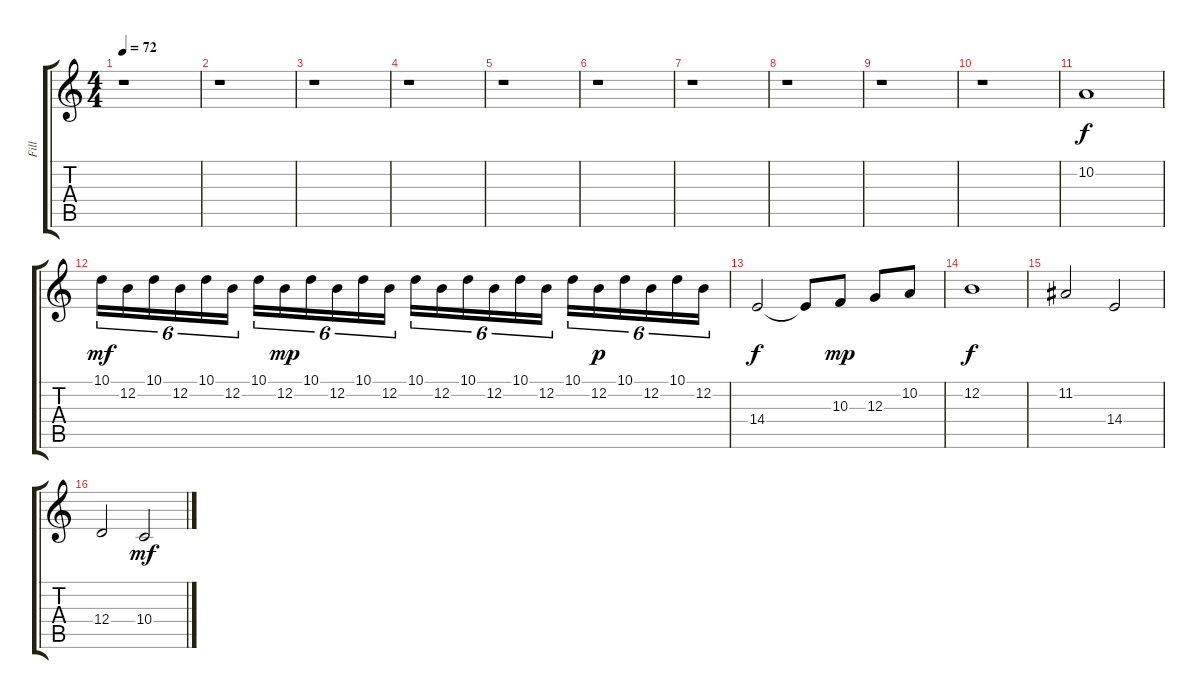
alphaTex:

\track ("Fill" "Fill") {instrument flute}
\staff {score tabs}
\tuning (E4 B3 G3 D3 A2 E2) {hide}
\ts (4 4)
\tempo 72
\clef g2
\ks c
r.1{dy f} |
r.1 |
r.1 |
r.1 |
r.1 |
r.1 |
r.1 |
r.1 |
r.1 |
r.1 |
10.2.1 |
10.1.16{tu (6 4) dy mf} 12.2.16{tu (6 4)} 10.1.16{tu (6 4)} 12.2.16{tu (6 4)} 10.1.16{tu (6 4)} 12.2.16{tu (6 4)} 10.1.16{tu (6 4)} 12.2.16{tu (6 4) dy mp} 10.1.16{tu (6 4)} 12.2.16{tu (6 4)} 10.1.16{tu (6 4)} 12.2.16{tu (6 4)} 10.1.16{tu (6 4)} 12.2.16{tu (6 4)} 10.1.16{tu (6 4)} 12.2.16{tu (6 4)} 10.1.16{tu (6 4)} 12.2.16{tu (6 4)} 10.1.16{tu (6 4)} 12.2.16{tu (6 4) dy p} 10.1.16{tu (6 4)} 12.2.16{tu (6 4)} 10.1.16{tu (6 4)} 12.2.16{tu (6 4)} |
14.4.2{dy f} 14.4{t}.8 10.3.8{dy mp} 12.3.8 10.2.8 |
12.2.1{dy f} |
11.2.2 14.4.2 |
12.4.2 10.4.2{dy mf}
